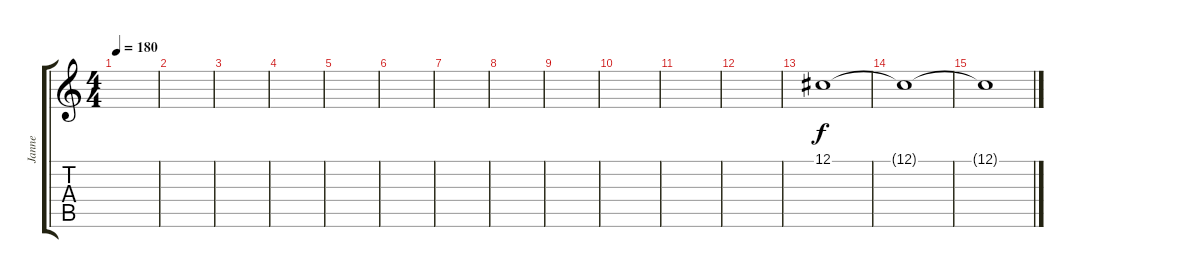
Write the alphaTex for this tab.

\track ("Janne" "Janne") {instrument pad1newage}
\staff {score tabs}
\tuning (Db4 Ab3 E3 B2 Gb2 Db2) {hide}
\ts (4 4)
\tempo 180
\clef g2
\ks c
|
|
|
|
|
|
|
|
|
|
|
|
12.1.1 |
12.1{t}.1 |
12.1{t}.1
